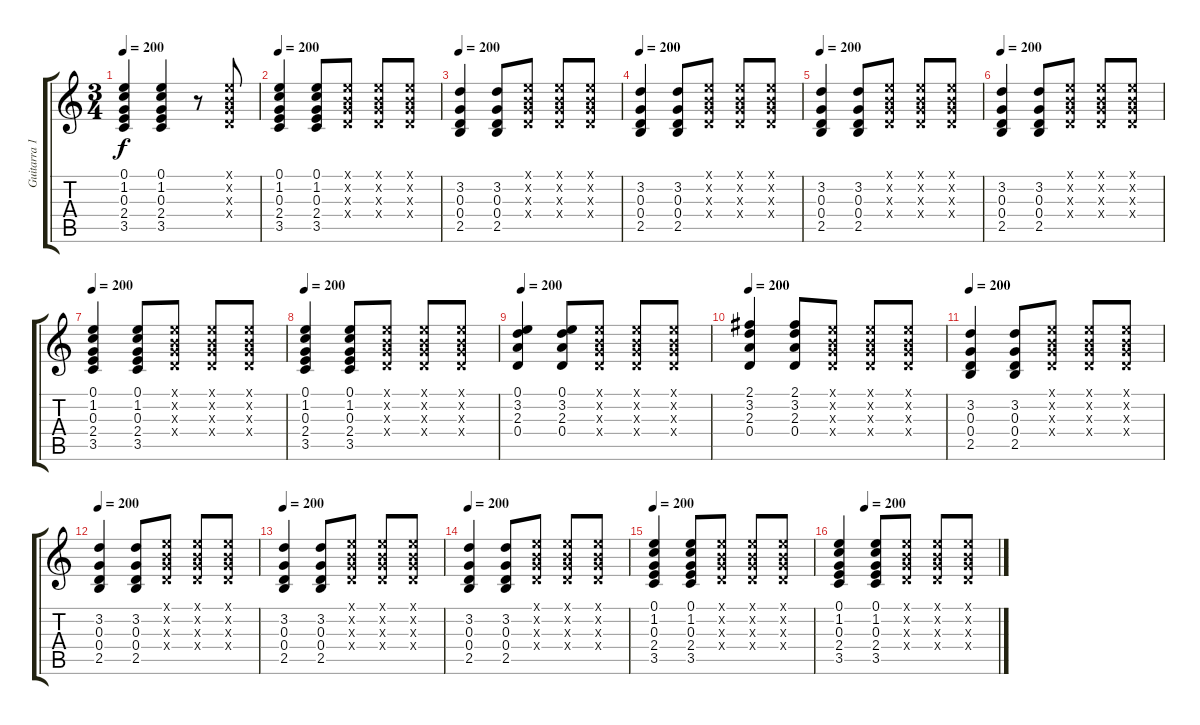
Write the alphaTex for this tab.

\track ("Guitarra 1" "Guitarra 1") {instrument acousticguitarsteel}
\staff {score tabs}
\tuning (E4 B3 G3 D3 A2 E2) {hide}
\ts (3 4)
\tempo 200
\clef g2
\ks c
(0.1 1.2 0.3 2.4 3.5).4{dy f} (0.1 1.2 0.3 2.4 3.5).4 r.8 (0.1{x} 0.2{x} 0.3{x} 0.4{x}).8 |
\tempo 200
(0.1 1.2 0.3 2.4 3.5).4 (0.1 1.2 0.3 2.4 3.5).8 (0.1{x} 0.2{x} 0.3{x} 0.4{x}).8 (0.1{x} 0.2{x} 0.3{x} 0.4{x}).8 (0.1{x} 0.2{x} 0.3{x} 0.4{x}).8 |
\tempo 200
(3.2 0.3 0.4 2.5).4 (3.2 0.3 0.4 2.5).8 (0.1{x} 0.2{x} 0.3{x} 0.4{x}).8 (0.1{x} 0.2{x} 0.3{x} 0.4{x}).8 (0.1{x} 0.2{x} 0.3{x} 0.4{x}).8 |
\tempo 200
(3.2 0.3 0.4 2.5).4 (3.2 0.3 0.4 2.5).8 (0.1{x} 0.2{x} 0.3{x} 0.4{x}).8 (0.1{x} 0.2{x} 0.3{x} 0.4{x}).8 (0.1{x} 0.2{x} 0.3{x} 0.4{x}).8 |
\tempo 200
(3.2 0.3 0.4 2.5).4 (3.2 0.3 0.4 2.5).8 (0.1{x} 0.2{x} 0.3{x} 0.4{x}).8 (0.1{x} 0.2{x} 0.3{x} 0.4{x}).8 (0.1{x} 0.2{x} 0.3{x} 0.4{x}).8 |
\tempo 200
(3.2 0.3 0.4 2.5).4 (3.2 0.3 0.4 2.5).8 (0.1{x} 0.2{x} 0.3{x} 0.4{x}).8 (0.1{x} 0.2{x} 0.3{x} 0.4{x}).8 (0.1{x} 0.2{x} 0.3{x} 0.4{x}).8 |
\tempo 200
(0.1 1.2 0.3 2.4 3.5).4 (0.1 1.2 0.3 2.4 3.5).8 (0.1{x} 0.2{x} 0.3{x} 0.4{x}).8 (0.1{x} 0.2{x} 0.3{x} 0.4{x}).8 (0.1{x} 0.2{x} 0.3{x} 0.4{x}).8 |
\tempo 200
(0.1 1.2 0.3 2.4 3.5).4 (0.1 1.2 0.3 2.4 3.5).8 (0.1{x} 0.2{x} 0.3{x} 0.4{x}).8 (0.1{x} 0.2{x} 0.3{x} 0.4{x}).8 (0.1{x} 0.2{x} 0.3{x} 0.4{x}).8 |
\tempo 200
(0.1 3.2 2.3 0.4).4 (0.1 3.2 2.3 0.4).8 (0.1{x} 0.2{x} 0.3{x} 0.4{x}).8 (0.1{x} 0.2{x} 0.3{x} 0.4{x}).8 (0.1{x} 0.2{x} 0.3{x} 0.4{x}).8 |
\tempo 200
(2.1 3.2 2.3 0.4).4 (2.1 3.2 2.3 0.4).8 (0.1{x} 0.2{x} 0.3{x} 0.4{x}).8 (0.1{x} 0.2{x} 0.3{x} 0.4{x}).8 (0.1{x} 0.2{x} 0.3{x} 0.4{x}).8 |
\tempo 200
(3.2 0.3 0.4 2.5).4 (3.2 0.3 0.4 2.5).8 (0.1{x} 0.2{x} 0.3{x} 0.4{x}).8 (0.1{x} 0.2{x} 0.3{x} 0.4{x}).8 (0.1{x} 0.2{x} 0.3{x} 0.4{x}).8 |
\tempo 200
(3.2 0.3 0.4 2.5).4 (3.2 0.3 0.4 2.5).8 (0.1{x} 0.2{x} 0.3{x} 0.4{x}).8 (0.1{x} 0.2{x} 0.3{x} 0.4{x}).8 (0.1{x} 0.2{x} 0.3{x} 0.4{x}).8 |
\tempo 200
(3.2 0.3 0.4 2.5).4 (3.2 0.3 0.4 2.5).8 (0.1{x} 0.2{x} 0.3{x} 0.4{x}).8 (0.1{x} 0.2{x} 0.3{x} 0.4{x}).8 (0.1{x} 0.2{x} 0.3{x} 0.4{x}).8 |
\tempo 200
(3.2 0.3 0.4 2.5).4 (3.2 0.3 0.4 2.5).8 (0.1{x} 0.2{x} 0.3{x} 0.4{x}).8 (0.1{x} 0.2{x} 0.3{x} 0.4{x}).8 (0.1{x} 0.2{x} 0.3{x} 0.4{x}).8 |
\tempo 200
(0.1 1.2 0.3 2.4 3.5).4 (0.1 1.2 0.3 2.4 3.5).8 (0.1{x} 0.2{x} 0.3{x} 0.4{x}).8 (0.1{x} 0.2{x} 0.3{x} 0.4{x}).8 (0.1{x} 0.2{x} 0.3{x} 0.4{x}).8 |
\tempo (200 0.16666666666666666)
(0.1 1.2 0.3 2.4 3.5).4 (0.1 1.2 0.3 2.4 3.5).8 (0.1{x} 0.2{x} 0.3{x} 0.4{x}).8 (0.1{x} 0.2{x} 0.3{x} 0.4{x}).8 (0.1{x} 0.2{x} 0.3{x} 0.4{x}).8
